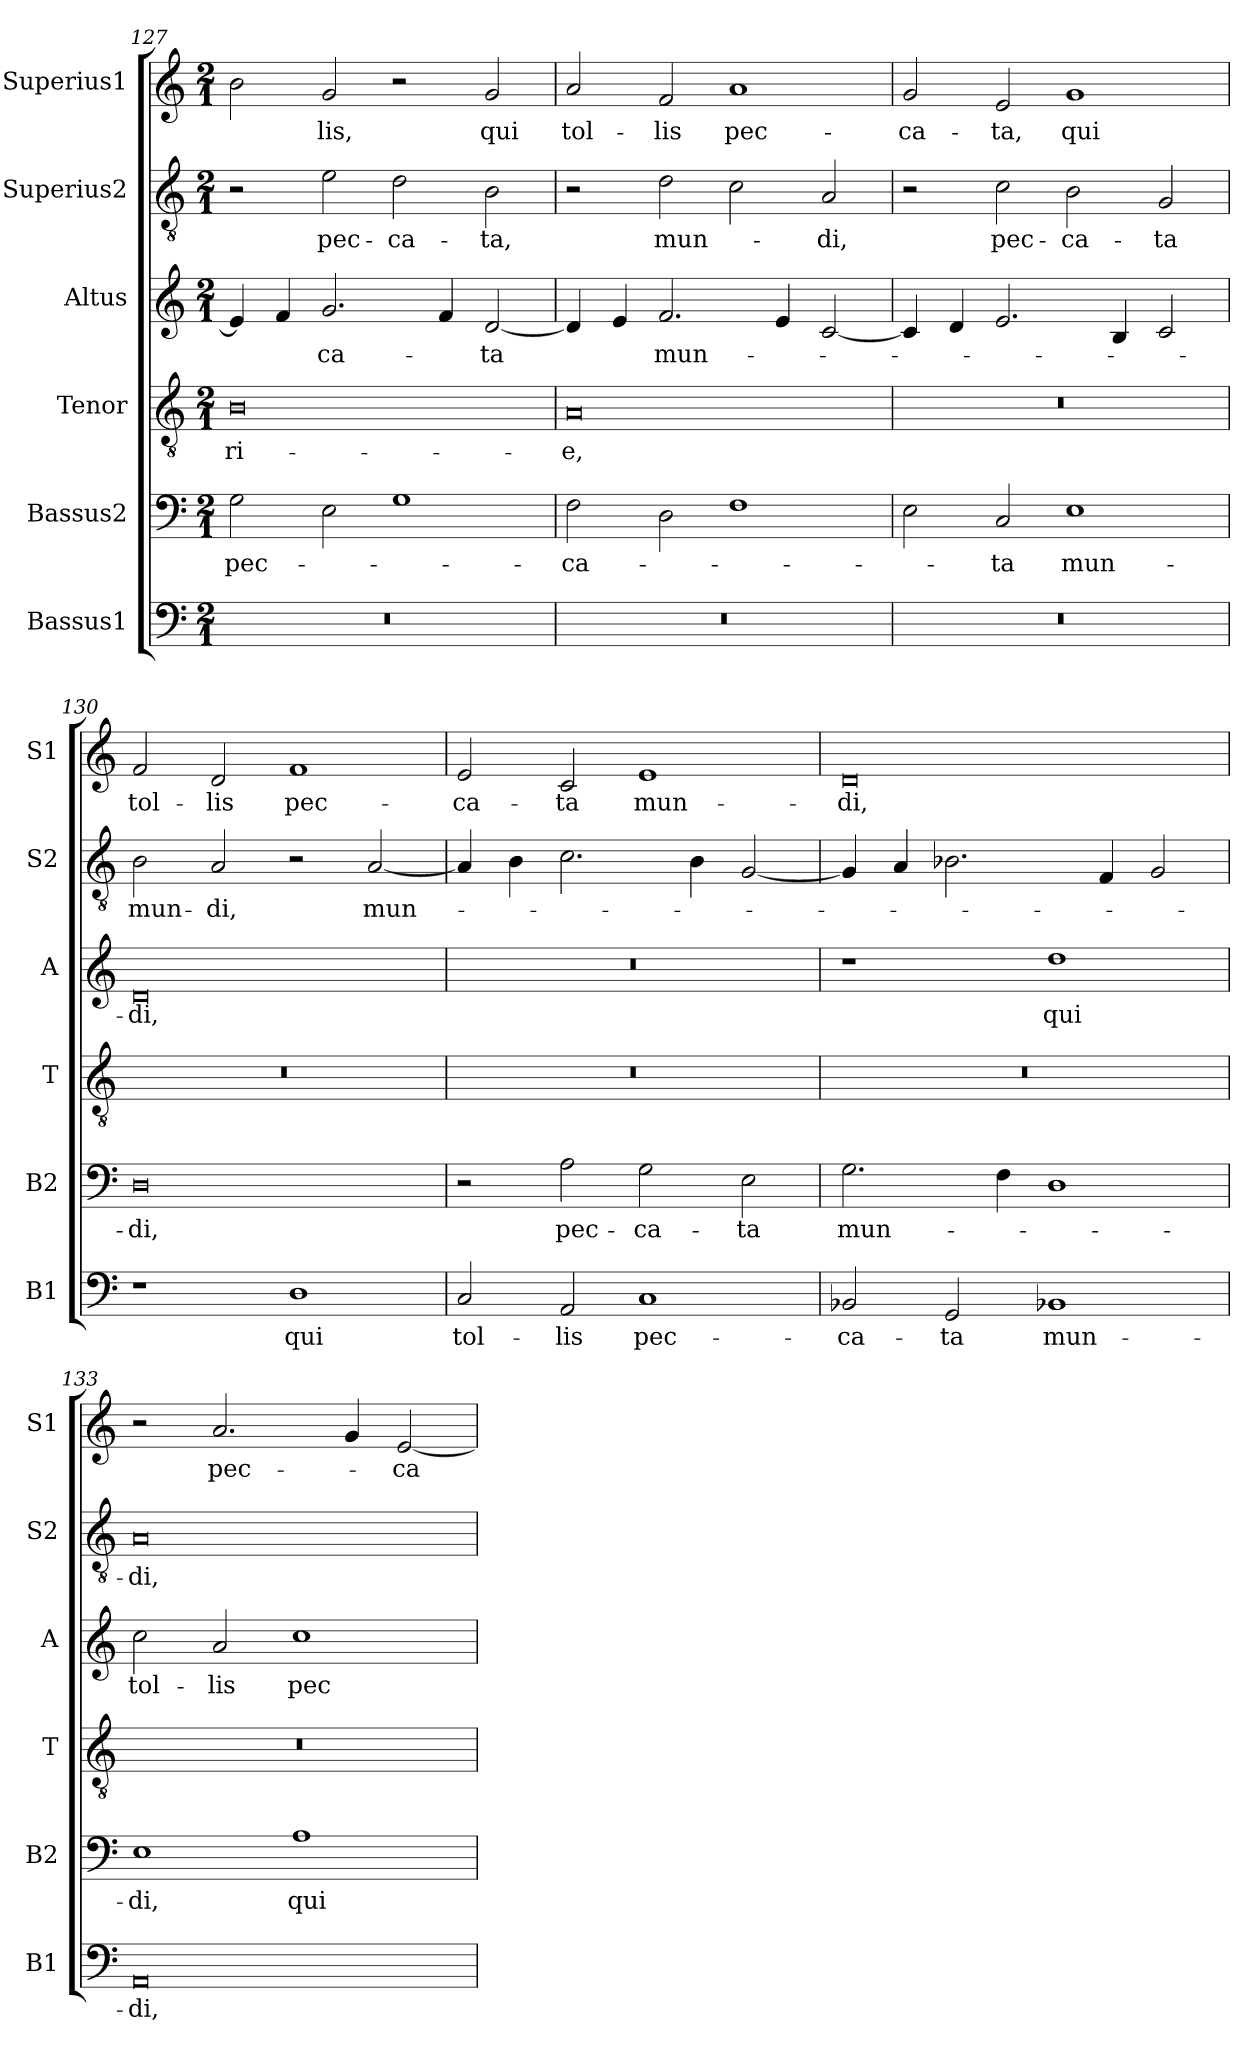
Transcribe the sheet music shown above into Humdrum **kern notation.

**kern	**text	**kern	**text	**kern	**text	**kern	**text	**kern	**text	**kern	**text
*part6	*part6	*part5	*part5	*part4	*part4	*part3	*part3	*part2	*part2	*part1	*part1
*staff6	*staff6	*staff5	*staff5	*staff4	*staff4	*staff3	*staff3	*staff2	*staff2	*staff1	*staff1
*I"Bassus1	*	*I"Bassus2	*	*I"Tenor	*	*I"Altus	*	*I"Superius2	*	*I"Superius1	*
*I'B1	*	*I'B2	*	*I'T	*	*I'A	*	*I'S2	*	*I'S1	*
*clefF4	*	*clefF4	*	*clefGv2	*	*clefG2	*	*clefGv2	*	*clefG2	*
*k[]	*	*k[]	*	*k[]	*	*k[]	*	*k[]	*	*k[]	*
*M2/1	*	*M2/1	*	*M2/1	*	*M2/1	*	*M2/1	*	*M2/1	*
=127	=127	=127	=127	=127	=127	=127	=127	=127	=127	=127	=127
0r	.	2G\	pec-	0B	-ri-	4e/]	.	2r	.	2b\	.
.	.	.	.	.	.	4f/	.	.	.	.	.
.	.	2E\	.	.	.	2.g/	-ca-	2e\	pec-	2g/	-lis,
.	.	1G	.	.	.	.	.	2d\	-ca-	2r	.
.	.	.	.	.	.	4f/	.	.	.	.	.
.	.	.	.	.	.	[2d/	-ta	2B\	-ta,	2g/	qui
=128	=128	=128	=128	=128	=128	=128	=128	=128	=128	=128	=128
0r	.	2F\	-ca-	0A	-e,	4d/]	.	2r	.	2a/	tol-
.	.	.	.	.	.	4e/	.	.	.	.	.
.	.	2D\	.	.	.	2.f/	mun-	2d\	mun-	2f/	-lis
.	.	1F	.	.	.	.	.	2c\	.	1a	pec-
.	.	.	.	.	.	4e/	.	.	.	.	.
.	.	.	.	.	.	[2c/	.	2A/	-di,	.	.
=129	=129	=129	=129	=129	=129	=129	=129	=129	=129	=129	=129
0r	.	2E\	.	0r	.	4c/]	.	2r	.	2g/	-ca-
.	.	.	.	.	.	4d/	.	.	.	.	.
.	.	2C/	-ta	.	.	2.e/	.	2c\	pec-	2e/	-ta,
.	.	1E	mun-	.	.	.	.	2B\	-ca-	1g	qui
.	.	.	.	.	.	4B/	.	.	.	.	.
.	.	.	.	.	.	2c/	.	2G/	-ta	.	.
=130	=130	=130	=130	=130	=130	=130	=130	=130	=130	=130	=130
1r	.	0D	-di,	0r	.	0d	-di,	2B\	mun-	2f/	tol-
.	.	.	.	.	.	.	.	2A/	-di,	2d/	-lis
1D	qui	.	.	.	.	.	.	2r	.	1f	pec-
.	.	.	.	.	.	.	.	[2A/	mun-	.	.
=131	=131	=131	=131	=131	=131	=131	=131	=131	=131	=131	=131
2C/	tol-	2r	.	0r	.	0r	.	4A/]	.	2e/	-ca-
.	.	.	.	.	.	.	.	4B\	.	.	.
2AA/	-lis	2A\	pec-	.	.	.	.	2.c\	.	2c/	-ta
1C	pec-	2G\	-ca-	.	.	.	.	.	.	1e	mun-
.	.	.	.	.	.	.	.	4B\	.	.	.
.	.	2E\	-ta	.	.	.	.	[2G/	.	.	.
=132	=132	=132	=132	=132	=132	=132	=132	=132	=132	=132	=132
2BB-X/	-ca-	2.G\	mun-	0r	.	1r	.	4G/]	.	0d	-di,
.	.	.	.	.	.	.	.	4A/	.	.	.
2GG/	-ta	.	.	.	.	.	.	2.B-X\	.	.	.
.	.	4F\	.	.	.	.	.	.	.	.	.
1BB-X	mun-	1D	.	.	.	1dd	qui	.	.	.	.
.	.	.	.	.	.	.	.	4F/	.	.	.
.	.	.	.	.	.	.	.	2G/	.	.	.
=133	=133	=133	=133	=133	=133	=133	=133	=133	=133	=133	=133
0AA	-di,	1E	-di,	0r	.	2cc\	tol-	0A	-di,	2r	.
.	.	.	.	.	.	2a/	-lis	.	.	2.a/	pec-
.	.	1A	qui	.	.	1cc	pec-	.	.	.	.
.	.	.	.	.	.	.	.	.	.	4g/	.
.	.	.	.	.	.	.	.	.	.	[2e/	-ca-
=	=	=	=	=	=	=	=	=	=	=	=
*-	*-	*-	*-	*-	*-	*-	*-	*-	*-	*-	*-
